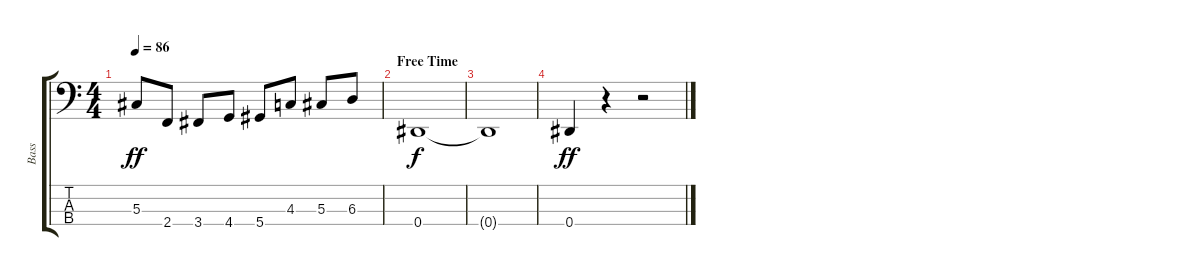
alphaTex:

\track ("Bass" "Bass") {instrument electricbassfinger}
\staff {score tabs}
\tuning (Gb2 Db2 Ab1 Eb1) {hide}
\ts (4 4)
\tempo 86
\clef f4
\ks c
5.3.8{dy ff} 2.4.8 3.4.8 4.4.8 5.4.8 4.3.8 5.3.8 6.3.8 |
\section ("" "Free Time")
0.4.1{dy f} |
0.4{t}.1 |
0.4.4{dy ff} r.4 r.2
